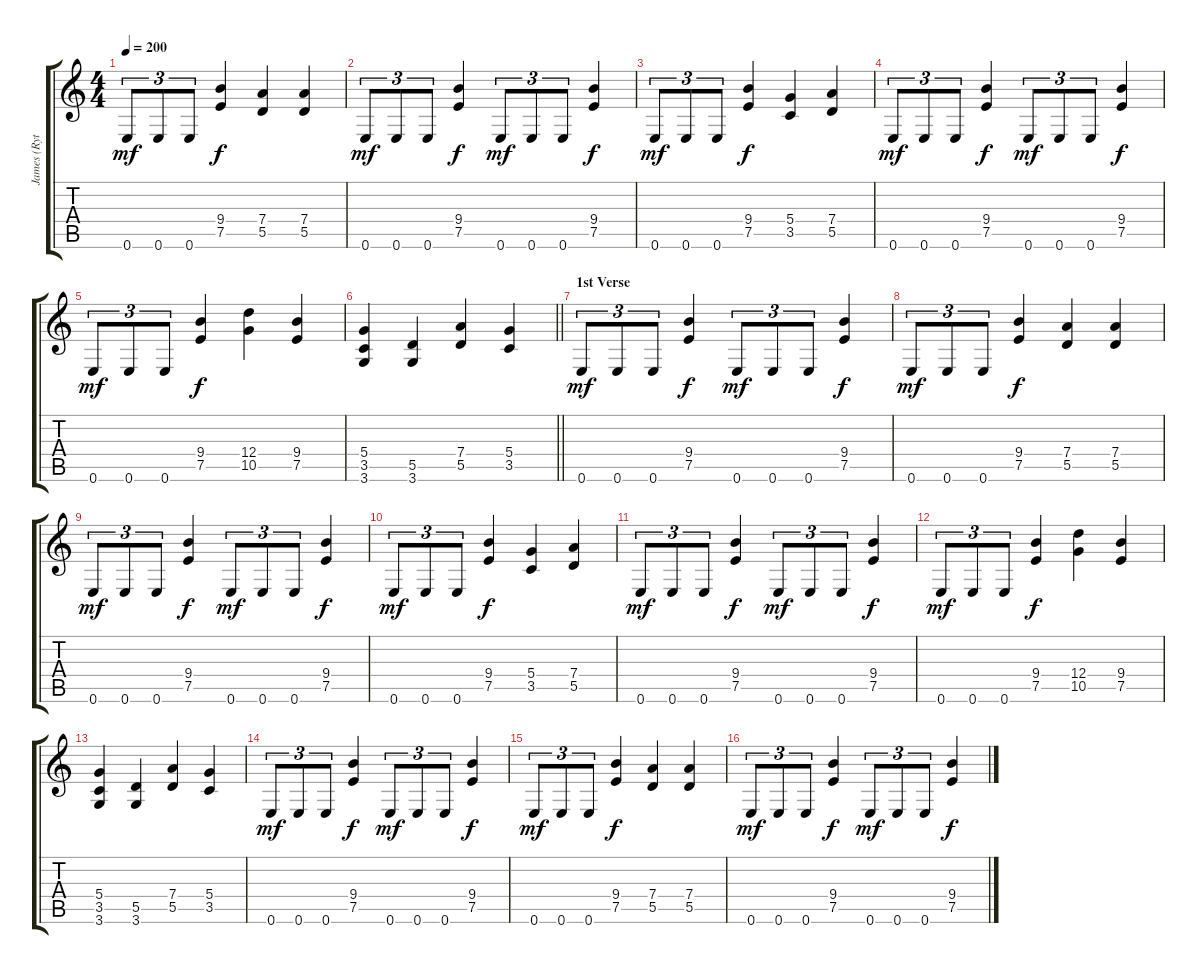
\track ("James (Rythm Guitar)" "James (Ryt") {instrument overdrivenguitar}
\staff {score tabs}
\tuning (E4 B3 G3 D3 A2 E2) {hide}
\ts (4 4)
\tempo 200
\clef g2
\ks c
0.6.8{tu (3 2) dy mf} 0.6.8{tu (3 2)} 0.6.8{tu (3 2)} (9.4 7.5).4{dy f} (7.4 5.5).4 (7.4 5.5).4 |
0.6.8{tu (3 2) dy mf} 0.6.8{tu (3 2)} 0.6.8{tu (3 2)} (9.4 7.5).4{dy f} 0.6.8{tu (3 2) dy mf} 0.6.8{tu (3 2)} 0.6.8{tu (3 2)} (9.4 7.5).4{dy f} |
0.6.8{tu (3 2) dy mf} 0.6.8{tu (3 2)} 0.6.8{tu (3 2)} (9.4 7.5).4{dy f} (5.4 3.5).4 (7.4 5.5).4 |
0.6.8{tu (3 2) dy mf} 0.6.8{tu (3 2)} 0.6.8{tu (3 2)} (9.4 7.5).4{dy f} 0.6.8{tu (3 2) dy mf} 0.6.8{tu (3 2)} 0.6.8{tu (3 2)} (9.4 7.5).4{dy f} |
0.6.8{tu (3 2) dy mf} 0.6.8{tu (3 2)} 0.6.8{tu (3 2)} (9.4 7.5).4{dy f} (12.4 10.5).4 (9.4 7.5).4 |
\barLineRight lightlight
(5.4 3.5 3.6).4 (5.5 3.6).4 (7.4 5.5).4 (5.4 3.5).4 |
\section ("" "1st Verse")
0.6.8{tu (3 2) dy mf} 0.6.8{tu (3 2)} 0.6.8{tu (3 2)} (9.4 7.5).4{dy f} 0.6.8{tu (3 2) dy mf} 0.6.8{tu (3 2)} 0.6.8{tu (3 2)} (9.4 7.5).4{dy f} |
0.6.8{tu (3 2) dy mf} 0.6.8{tu (3 2)} 0.6.8{tu (3 2)} (9.4 7.5).4{dy f} (7.4 5.5).4 (7.4 5.5).4 |
0.6.8{tu (3 2) dy mf} 0.6.8{tu (3 2)} 0.6.8{tu (3 2)} (9.4 7.5).4{dy f} 0.6.8{tu (3 2) dy mf} 0.6.8{tu (3 2)} 0.6.8{tu (3 2)} (9.4 7.5).4{dy f} |
0.6.8{tu (3 2) dy mf} 0.6.8{tu (3 2)} 0.6.8{tu (3 2)} (9.4 7.5).4{dy f} (5.4 3.5).4 (7.4 5.5).4 |
0.6.8{tu (3 2) dy mf} 0.6.8{tu (3 2)} 0.6.8{tu (3 2)} (9.4 7.5).4{dy f} 0.6.8{tu (3 2) dy mf} 0.6.8{tu (3 2)} 0.6.8{tu (3 2)} (9.4 7.5).4{dy f} |
0.6.8{tu (3 2) dy mf} 0.6.8{tu (3 2)} 0.6.8{tu (3 2)} (9.4 7.5).4{dy f} (12.4 10.5).4 (9.4 7.5).4 |
(5.4 3.5 3.6).4 (5.5 3.6).4 (7.4 5.5).4 (5.4 3.5).4 |
0.6.8{tu (3 2) dy mf} 0.6.8{tu (3 2)} 0.6.8{tu (3 2)} (9.4 7.5).4{dy f} 0.6.8{tu (3 2) dy mf} 0.6.8{tu (3 2)} 0.6.8{tu (3 2)} (9.4 7.5).4{dy f} |
0.6.8{tu (3 2) dy mf} 0.6.8{tu (3 2)} 0.6.8{tu (3 2)} (9.4 7.5).4{dy f} (7.4 5.5).4 (7.4 5.5).4 |
0.6.8{tu (3 2) dy mf} 0.6.8{tu (3 2)} 0.6.8{tu (3 2)} (9.4 7.5).4{dy f} 0.6.8{tu (3 2) dy mf} 0.6.8{tu (3 2)} 0.6.8{tu (3 2)} (9.4 7.5).4{dy f}
